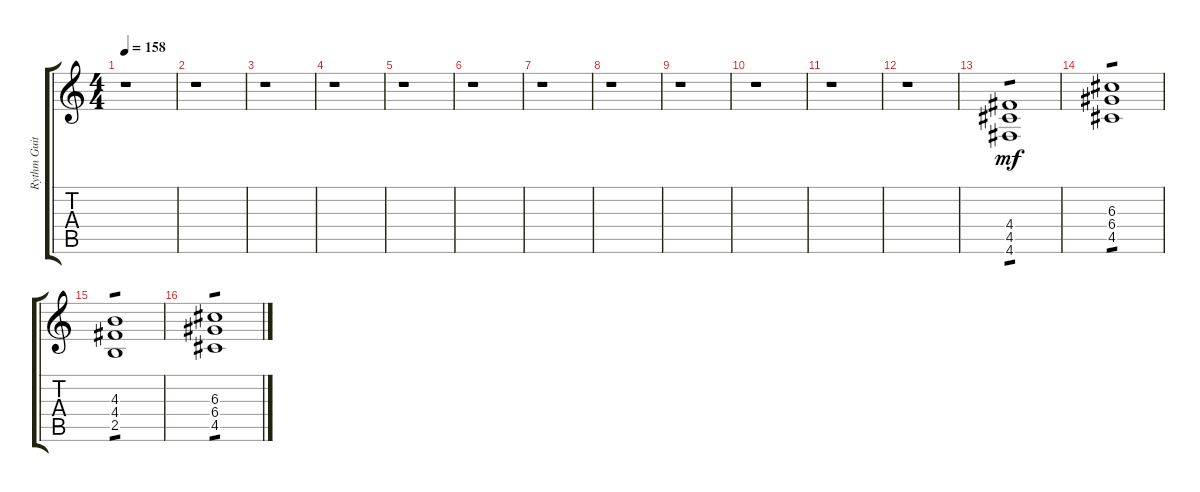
\track ("Rythm Guitar ~ Effect" "Rythm Guit") {instrument distortionguitar}
\staff {score tabs}
\tuning (E4 B3 G3 D3 A2 D2) {hide}
\ts (4 4)
\tempo 158
\clef g2
\ks c
r.1{dy f} |
r.1 |
r.1 |
r.1 |
r.1 |
r.1 |
r.1 |
r.1 |
r.1 |
r.1 |
r.1 |
r.1 |
(4.4 4.5 4.6).1{tp 1 dy mf} |
(6.3 6.4 4.5).1{tp 1} |
(4.3 4.4 2.5).1{tp 1} |
(6.3 6.4 4.5).1{tp 1}
